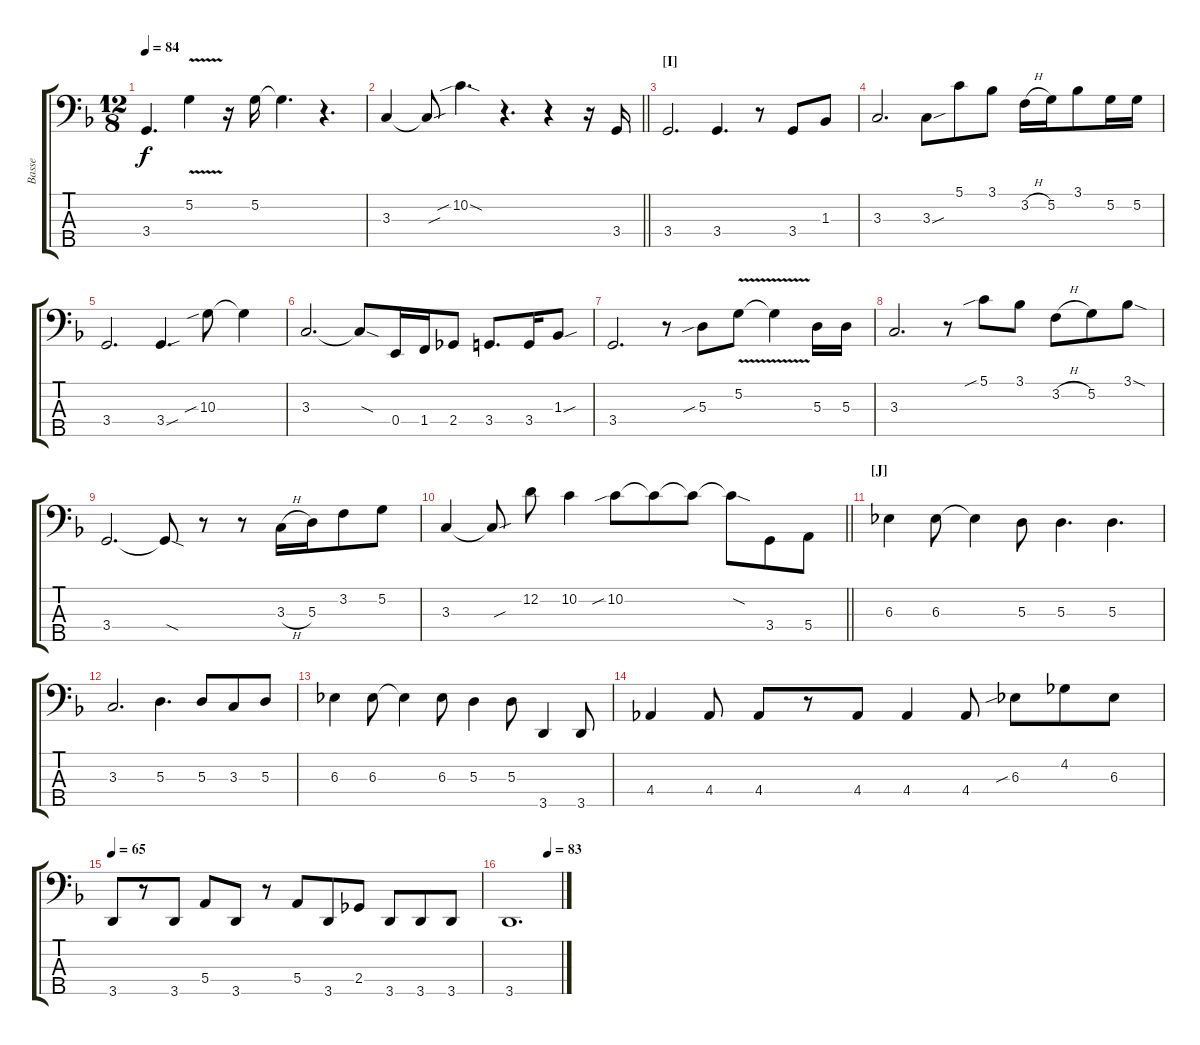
\track ("Basse" "Basse") {instrument electricbassfinger}
\staff {score tabs}
\tuning (G2 D2 A1 E1 B0) {hide}
\ts (12 8)
\tempo 84
\clef f4
\ks dminor
3.4.4{d dy f} 5.2{v}.4 r.16 5.2.16 5.2{t}.4{d} r.4{d} |
\barLineRight lightlight
3.3.4 3.3{sou t}.8 10.2{sib sod}.4{d} r.4{d} r.4 r.16 3.4.16 |
\section ("" "[I]")
3.4.2{d} 3.4.4{d} r.8 3.4.8 1.3.8 |
3.3.2{d} 3.3{sou}.8 5.1.8 3.1.8 3.2{h}.16 5.2.16 3.1.8 5.2.16 5.2.16 |
3.4.2{d} 3.4{sou}.4{d} 10.3{sib}.8 10.3{t}.4 |
3.3.2{d} 3.3{sod t}.8 0.4.16 1.4.16 2.4.8 3.4.8{d} 3.4.16 1.3{sou}.8 |
3.4.2{d} r.8 5.3{sib}.8 5.2{v}.8 5.2{t}.4 5.3.16 5.3.16 |
3.3.2{d} r.8 5.1{sib}.8 3.1.8 3.2{h}.8 5.2.8 3.1{sod}.8 |
3.4.2{d} 3.4{sod t}.8 r.8 r.8 3.3{h}.16 5.3.16 3.2.8 5.2.8 |
\barLineRight lightlight
3.3.4 3.3{sou t}.8 12.2.8 10.2.4 10.2{sib}.8 10.2{t}.8 10.2{t}.8 10.2{sod t}.8 3.4.8 5.4.8 |
\section ("" "[J]")
6.3.4 6.3.8 6.3{t}.4 5.3.8 5.3.4{d} 5.3.4{d} |
3.3.2{d} 5.3.4{d} 5.3.8 3.3.8 5.3.8 |
6.3.4 6.3.8 6.3{t}.4 6.3.8 5.3.4 5.3.8 3.5.4 3.5.8 |
4.4.4 4.4.8 4.4.8 r.8 4.4.8 4.4.4 4.4.8 6.3{sib}.8 4.2.8 6.3.8 |
\tempo 65
3.5.8 r.8 3.5.8 5.4.8 3.5.8 r.8 5.4.8 3.5.8 2.4.8 3.5.8 3.5.8 3.5.8 |
\tempo (83 0.75)
3.5.1{d}
